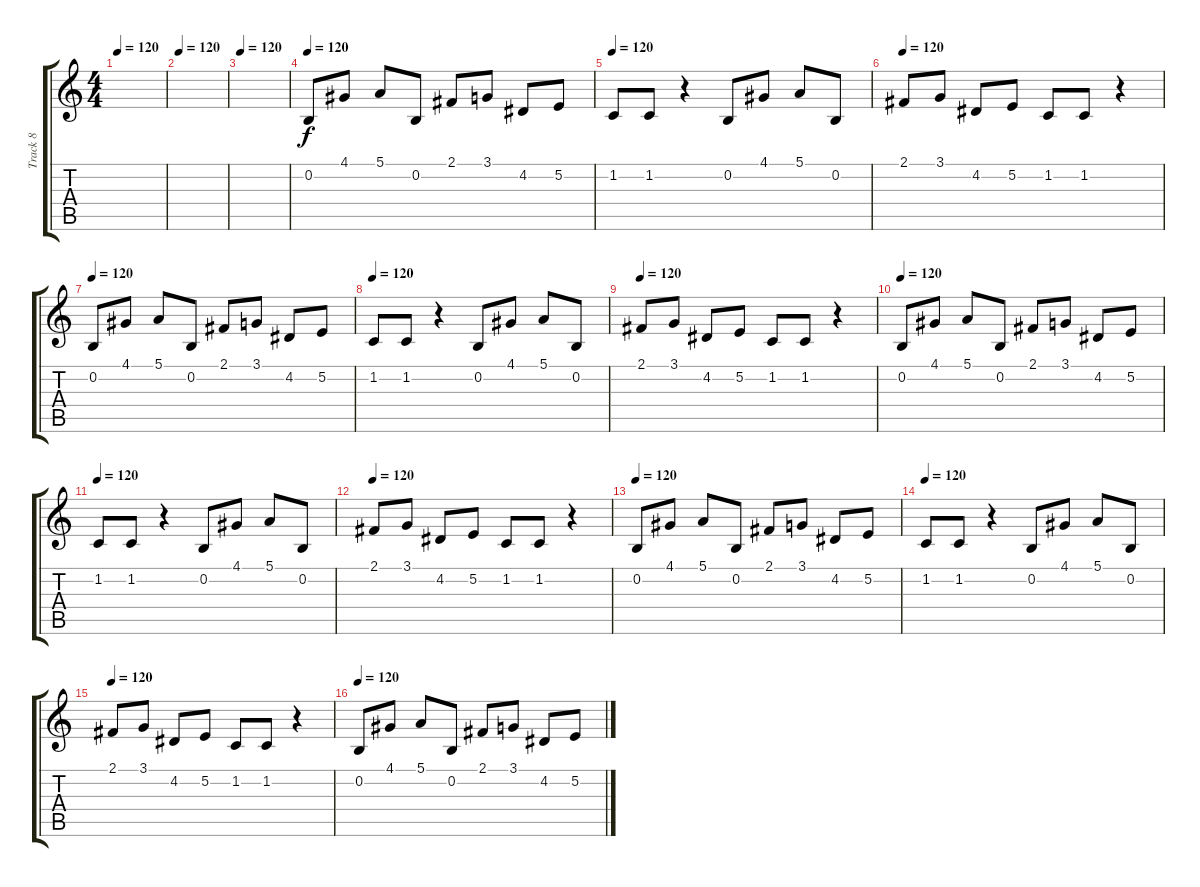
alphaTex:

\track ("Track 8" "Track 8") {instrument stringensemble2}
\staff {score tabs}
\tuning (E4 B3 G3 D3 A2 E2) {hide}
\ts (4 4)
\tempo 120
\clef g2
\ks c
|
\tempo 120
|
\tempo 120
|
\tempo 120
0.2.8 4.1.8 5.1.8 0.2.8 2.1.8 3.1.8 4.2.8 5.2.8 |
\tempo 120
1.2.8 1.2.8 r.4 0.2.8 4.1.8 5.1.8 0.2.8 |
\tempo 120
2.1.8 3.1.8 4.2.8 5.2.8 1.2.8 1.2.8 r.4 |
\tempo 120
0.2.8 4.1.8 5.1.8 0.2.8 2.1.8 3.1.8 4.2.8 5.2.8 |
\tempo 120
1.2.8 1.2.8 r.4 0.2.8 4.1.8 5.1.8 0.2.8 |
\tempo 120
2.1.8 3.1.8 4.2.8 5.2.8 1.2.8 1.2.8 r.4 |
\tempo 120
0.2.8 4.1.8 5.1.8 0.2.8 2.1.8 3.1.8 4.2.8 5.2.8 |
\tempo 120
1.2.8 1.2.8 r.4 0.2.8 4.1.8 5.1.8 0.2.8 |
\tempo 120
2.1.8 3.1.8 4.2.8 5.2.8 1.2.8 1.2.8 r.4 |
\tempo 120
0.2.8 4.1.8 5.1.8 0.2.8 2.1.8 3.1.8 4.2.8 5.2.8 |
\tempo 120
1.2.8 1.2.8 r.4 0.2.8 4.1.8 5.1.8 0.2.8 |
\tempo 120
2.1.8 3.1.8 4.2.8 5.2.8 1.2.8 1.2.8 r.4 |
\tempo 120
0.2.8 4.1.8 5.1.8 0.2.8 2.1.8 3.1.8 4.2.8 5.2.8
